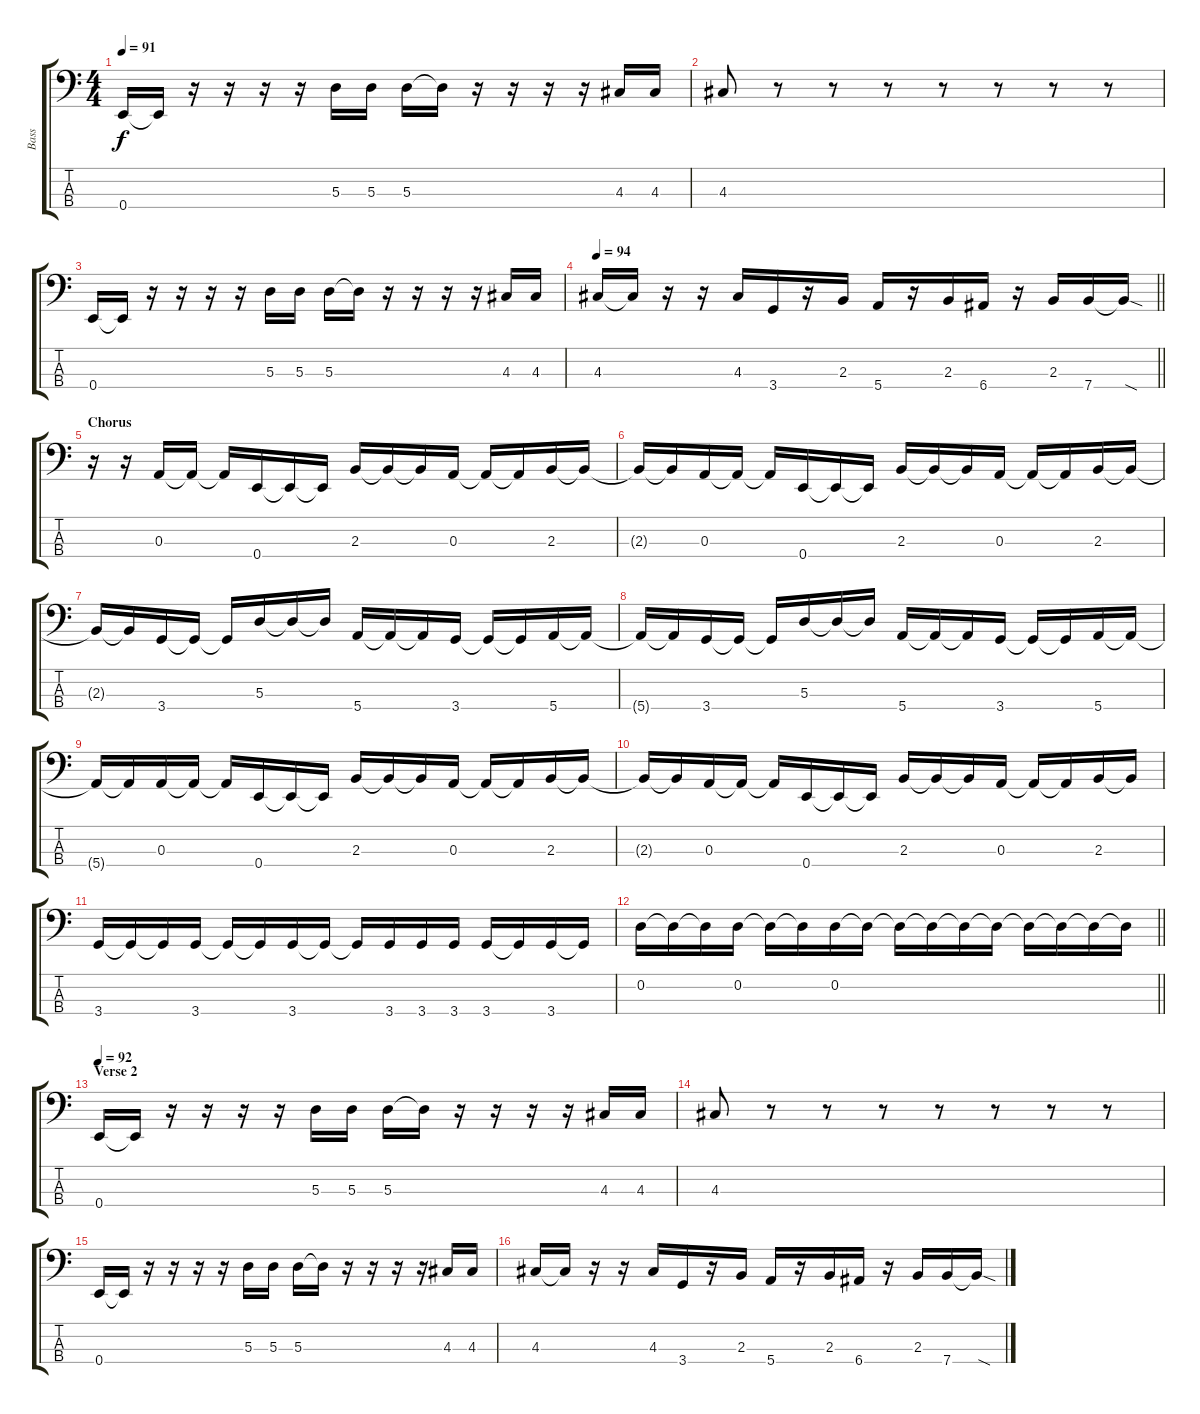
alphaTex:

\track ("Bass" "Bass") {instrument electricbassfinger}
\staff {score tabs}
\tuning (G2 D2 A1 E1) {hide}
\ts (4 4)
\tempo 91
\clef f4
\ks c
0.4.16{dy f} 0.4{t}.16 r.16 r.16 r.16 r.16 5.3.16 5.3.16 5.3.16 5.3{t}.16 r.16 r.16 r.16 r.16 4.3.16 4.3.16 |
4.3.8 r.8 r.8 r.8 r.8 r.8 r.8 r.8 |
0.4.16 0.4{t}.16 r.16 r.16 r.16 r.16 5.3.16 5.3.16 5.3.16 5.3{t}.16 r.16 r.16 r.16 r.16 4.3.16 4.3.16 |
\tempo 94
\barLineRight lightlight
4.3.16 4.3{t}.16 r.16 r.16 4.3.16 3.4.16 r.16 2.3.16 5.4.16 r.16 2.3.16 6.4.16 r.16 2.3.16 7.4.16 7.4{sod t}.16 |
\section ("" "Chorus")
r.16 r.16 0.3.16 0.3{t}.16 0.3{t}.16 0.4.16 0.4{t}.16 0.4{t}.16 2.3.16 2.3{t}.16 2.3{t}.16 0.3.16 0.3{t}.16 0.3{t}.16 2.3.16 2.3{t}.16 |
2.3{t}.16 2.3{t}.16 0.3.16 0.3{t}.16 0.3{t}.16 0.4.16 0.4{t}.16 0.4{t}.16 2.3.16 2.3{t}.16 2.3{t}.16 0.3.16 0.3{t}.16 0.3{t}.16 2.3.16 2.3{t}.16 |
2.3{t}.16 2.3{t}.16 3.4.16 3.4{t}.16 3.4{t}.16 5.3.16 5.3{t}.16 5.3{t}.16 5.4.16 5.4{t}.16 5.4{t}.16 3.4.16 3.4{t}.16 3.4{t}.16 5.4.16 5.4{t}.16 |
5.4{t}.16 5.4{t}.16 3.4.16 3.4{t}.16 3.4{t}.16 5.3.16 5.3{t}.16 5.3{t}.16 5.4.16 5.4{t}.16 5.4{t}.16 3.4.16 3.4{t}.16 3.4{t}.16 5.4.16 5.4{t}.16 |
5.4{t}.16 5.4{t}.16 0.3.16 0.3{t}.16 0.3{t}.16 0.4.16 0.4{t}.16 0.4{t}.16 2.3.16 2.3{t}.16 2.3{t}.16 0.3.16 0.3{t}.16 0.3{t}.16 2.3.16 2.3{t}.16 |
2.3{t}.16 2.3{t}.16 0.3.16 0.3{t}.16 0.3{t}.16 0.4.16 0.4{t}.16 0.4{t}.16 2.3.16 2.3{t}.16 2.3{t}.16 0.3.16 0.3{t}.16 0.3{t}.16 2.3.16 2.3{t}.16 |
3.4.16 3.4{t}.16 3.4{t}.16 3.4.16 3.4{t}.16 3.4{t}.16 3.4.16 3.4{t}.16 3.4{t}.16 3.4.16 3.4.16 3.4.16 3.4.16 3.4{t}.16 3.4.16 3.4{t}.16 |
\barLineRight lightlight
0.2.16 0.2{t}.16 0.2{t}.16 0.2.16 0.2{t}.16 0.2{t}.16 0.2.16 0.2{t}.16 0.2{t}.16 0.2{t}.16 0.2{t}.16 0.2{t}.16 0.2{t}.16 0.2{t}.16 0.2{t}.16 0.2{t}.16 |
\section ("" "Verse 2")
\tempo 92
0.4.16 0.4{t}.16 r.16 r.16 r.16 r.16 5.3.16 5.3.16 5.3.16 5.3{t}.16 r.16 r.16 r.16 r.16 4.3.16 4.3.16 |
4.3.8 r.8 r.8 r.8 r.8 r.8 r.8 r.8 |
0.4.16 0.4{t}.16 r.16 r.16 r.16 r.16 5.3.16 5.3.16 5.3.16 5.3{t}.16 r.16 r.16 r.16 r.16 4.3.16 4.3.16 |
4.3.16 4.3{t}.16 r.16 r.16 4.3.16 3.4.16 r.16 2.3.16 5.4.16 r.16 2.3.16 6.4.16 r.16 2.3.16 7.4.16 7.4{sod t}.16
